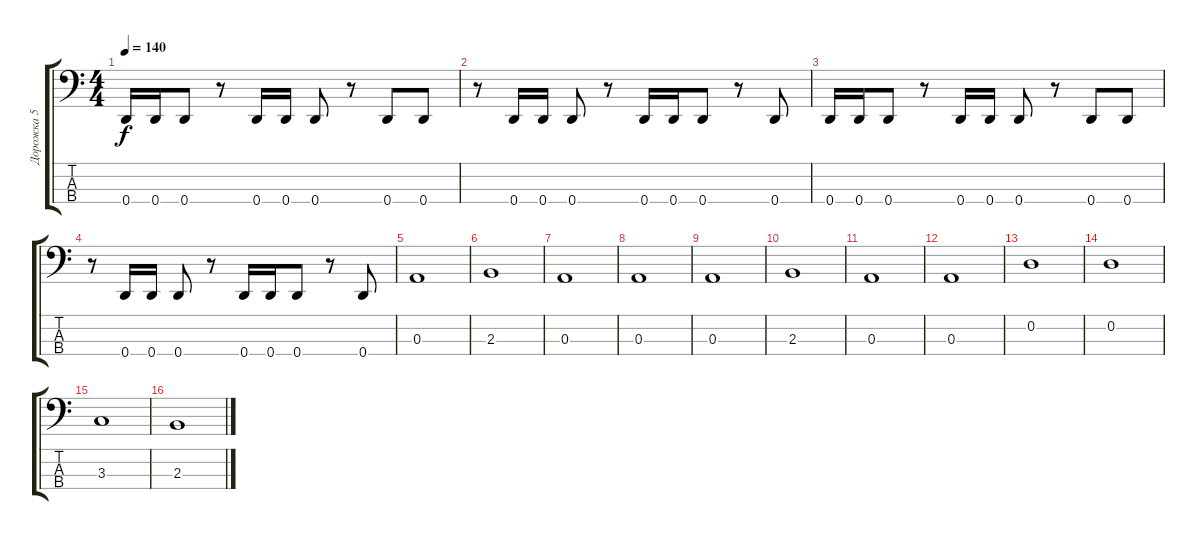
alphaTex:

\track ("Дорожка 5" "Дорожка 5") {instrument electricbassfinger}
\staff {score tabs}
\tuning (G2 D2 A1 D1) {hide}
\ts (4 4)
\tempo 140
\clef f4
\ks c
0.4.16{dy f} 0.4.16 0.4.8 r.8 0.4.16 0.4.16 0.4.8 r.8 0.4.8 0.4.8 |
r.8 0.4.16 0.4.16 0.4.8 r.8 0.4.16 0.4.16 0.4.8 r.8 0.4.8 |
0.4.16 0.4.16 0.4.8 r.8 0.4.16 0.4.16 0.4.8 r.8 0.4.8 0.4.8 |
r.8 0.4.16 0.4.16 0.4.8 r.8 0.4.16 0.4.16 0.4.8 r.8 0.4.8 |
0.3.1 |
2.3.1 |
0.3.1 |
0.3.1 |
0.3.1 |
2.3.1 |
0.3.1 |
0.3.1 |
0.2.1 |
0.2.1 |
3.3.1 |
2.3.1
